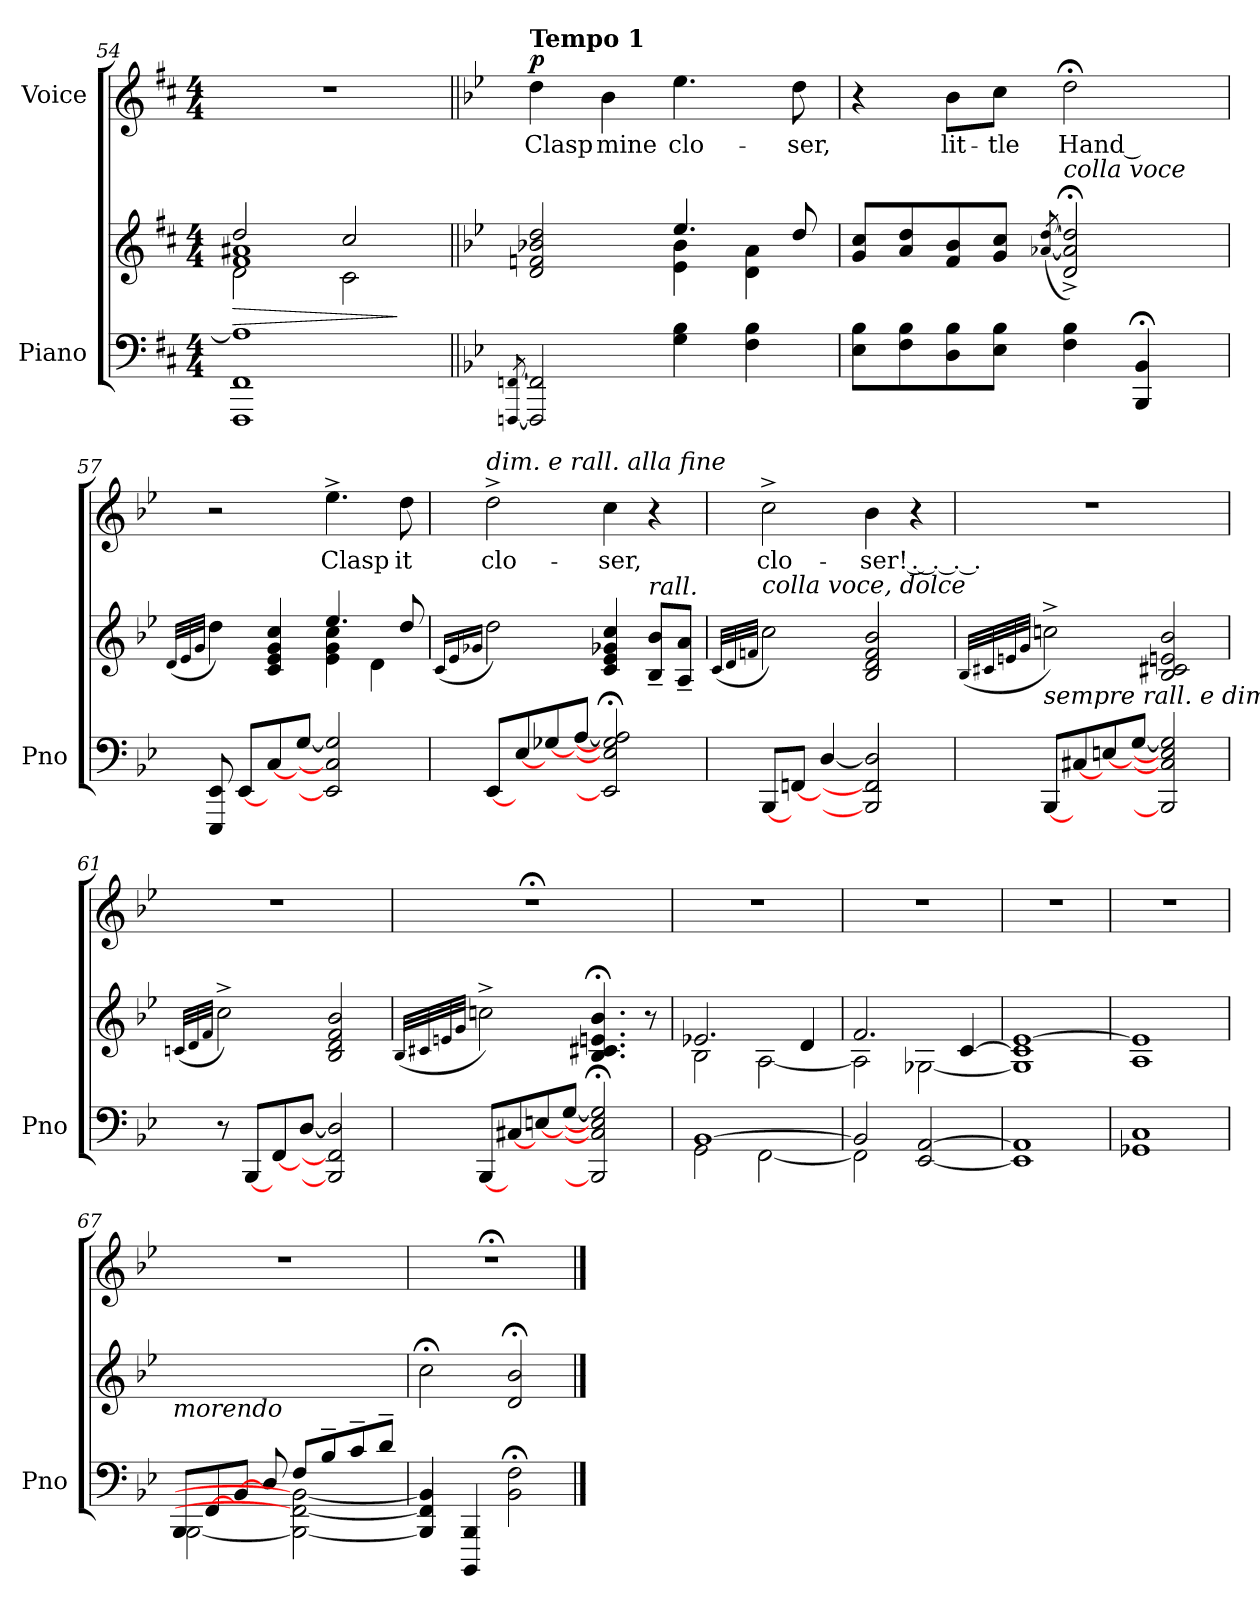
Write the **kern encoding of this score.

**kern	**kern	**dynam	**kern	**text	**dynam
*part2	*part2	*part2	*part1	*part1	*part1
*staff3	*staff2	*staff2/3	*staff1	*staff1	*staff1
*I"Piano	*	*	*I"Voice	*	*
*I'Pno	*	*	*	*	*
*clefF4	*clefG2	*	*clefG2	*	*
*k[f#c#]	*k[f#c#]	*	*k[f#c#]	*	*
*M4/4	*M4/4	*	*M4/4	*	*
=54	=54	=54	=54	=54	=54
*^	*	*	*	*	*
!	!	!	!LO:HP:b	!	!	!
*	*	*^	*	*	*	*
*	*	*	*^	*	*	*	*
1A#]	1FFF# 1FF#	2dd/	1f# 1a#X	2d\	>	1r	.	.
.	.	2cc#/	.	2c#\	.	.	.	.
*v	*v	*	*	*	*	*	*	*
*	*v	*v	*v	*	*	*	*
.	.	]	.	.	.
=55||	=55||	=55||	=55||	=55||	=55||
*k[b-e-]	*k[b-e-]	*	*k[b-e-]	*	*
[8qFFFn/ [<8qFFn/	.	.	.	.	.
*	*^	*	*	*	*
!	!	!	!	!LO:TX:a:B:t=Tempo 1	!	!
!	!	!	!LO:DY:b	!	!	!
!	!	!	!LO:DY:n=1:b	!	!	!LO:DY:a
2FFF/] 2FF/]	2d/ 2fni/ 2b-X/ 2dd/	2ryy	p other-dynamics	4dd\	Clasp	p
.	.	.	.	4b-\	mine	.
4G\ 4B-\	4.ee-/	4e-\ 4b-\	.	4.ee-\	clo-	.
4F\ 4B-\	.	4d\ 4a\	.	.	.	.
.	8dd/	.	.	8dd\	-ser,	.
*	*v	*v	*	*	*	*
=56	=56	=56	=56	=56	=56
*	*	*	*^	*	*
8E-\ 8B-\L	8g/ 8cc/L	.	4r	2.ryy	.	.
8F\ 8B-\	8a/ 8dd/	.	.	.	.	.
8D\ 8B-\	8f/ 8b-/	.	8b-\L	.	lit-	.
8E-\ 8B-\J	8g/ 8cc/J	.	8cc\J	.	-tle	.
.	(<[8qa-X/ [<8qdd/	.	.	.	.	.
!	!LO:TX:i:t=colla voce	!	!	!	!	!
4F\ 4B-\	2d/;<^ 2a-/];<^ 2dd/];<^)	.	2dd;<\	.	Hand__	.
4BBB-/; 4BB-/;	.	.	.	8ryy	.	.
.	.	.	.	8ryy	.	.
*	*	*	*v	*v	*	*
=57	=57	=57	=57	=57	=57
.	(32qd/LLL	.	.	.	.
.	32qe-/	.	.	.	.
.	32qg/JJJ	.	.	.	.
*	*^	*	*	*	*
8EEE-/ 8EE-/	4dd\)	2ryy	.	2r	.	.
[8EE-/L	.	.	.	.	.	.
[8C/	4c/ 4e-/ 4g/ 4cc/	.	.	.	.	.
[8G/J	.	.	.	.	.	.
2EE-/] 2C/] 2G/]	4.ee-/	4e-\ 4g\ 4cc\	.	4.ee-^\	Clasp	.
.	.	4d\	.	.	.	.
.	8dd/	.	.	8dd\	it	.
*	*v	*v	*	*	*	*
=58	=58	=58	=58	=58	=58
.	(16qc/LL	.	.	.	.
.	16qe-/	.	.	.	.
.	16qg-X/JJ	.	.	.	.
!	!	!	!LO:TX:a:i:t=dim. e rall. alla fine	!	!
[8EE-/L	2dd\)	.	2dd^\	clo-	.
[8E-/	.	.	.	.	.
[8G-X/	.	.	.	.	.
[>8A/J	.	.	.	.	.
2EE-/];< 2E-/];< 2G-/];< 2A/];<	4c/ 4e-/ 4g-/ 4cc/	.	4cc\	-ser,	.
!	!LO:TX:i:t=rall.	!	!	!	!
.	8B-/~ 8b-/~L	.	4r	.	.
.	8A/~ 8a/~J	.	.	.	.
=59	=59	=59	=59	=59	=59
.	(32qc/LLL	.	.	.	.
.	32qd/	.	.	.	.
.	32qfn/JJJ	.	.	.	.
!	!LO:TX:i:t=colla voce,  dolce	!	!	!	!
[8BBB-/L	2cc\)	.	2cc^\	clo-	.
[8FFn/J	.	.	.	.	.
[4D/	.	.	.	.	.
2BBB-/] 2FF/] 2D/]	2B-/ 2d/ 2f/ 2b-/	.	4b-\	-ser! . . . .	.
.	.	.	4r	.	.
=60	=60	=60	=60	=60	=60
.	(32qB-/LLL	.	.	.	.
.	32qc#X/	.	.	.	.
.	32qen/	.	.	.	.
.	32qg/JJJ	.	.	.	.
!	!LO:TX:b:i:t=sempre rall. e dim.	!	!	!	!
[8BBB-/L	2ccn^\)	.	1r	.	.
[8C#X/	.	.	.	.	.
[8En/	.	.	.	.	.
[8G/J	.	.	.	.	.
2BBB-/] 2C#/] 2E/] 2G/]	2B-/ 2c#/ 2e/ 2b-/	.	.	.	.
=61	=61	=61	=61	=61	=61
.	(32qcn/LLL	.	.	.	.
.	32qd/	.	.	.	.
.	32qf/JJJ	.	.	.	.
8r	2cc^\)	.	1r	.	.
[8BBB-/L	.	.	.	.	.
[8FF/	.	.	.	.	.
[8D/J	.	.	.	.	.
2BBB-/] 2FF/] 2D/]	2B-/ 2d/ 2f/ 2b-/	.	.	.	.
=62	=62	=62	=62	=62	=62
.	(32qB-/LLL	.	.	.	.
.	32qc#X/	.	.	.	.
.	32qen/	.	.	.	.
.	32qg/JJJ	.	.	.	.
[8BBB-/L	2ccn^\)	.	1r;<	.	.
[8C#X/	.	.	.	.	.
[8En/	.	.	.	.	.
[8G/J	.	.	.	.	.
2BBB-/];< 2C#/];< 2E/];< 2G/];<	4.B-/;< 4.c#/;< 4.e/;< 4.b-/;<	.	.	.	.
.	8r	.	.	.	.
=63	=63	=63	=63	=63	=63
*^	*^	*	*	*	*
[1BB-	2GG\	2.e-X/	2B-\	.	1r	.	.
.	[2FF\	.	[2A\	.	.	.	.
.	.	4d/	.	.	.	.	.
=64	=64	=64	=64	=64	=64	=64	=64
2BB-/]	2FF\]	2.f/	2A\]	.	1r	.	.
[2EE-/ [2AA/	2ryy	.	[2G-X\	.	.	.	.
.	.	[4c/	.	.	.	.	.
*v	*v	*	*	*	*	*	*
*	*v	*v	*	*	*	*
=65	=65	=65	=65	=65	=65
1EE-] 1AA]	1G-] 1c] [1e-	.	1r	.	.
=66	=66	=66	=66	=66	=66
1GG-X 1C	1A 1e-]	.	1r	.	.
=67	=67	=67	=67	=67	=67
*^	*	*	*	*	*
!	!	!LO:TX:b:i:t=morendo	!	!	!	!
(>8BBB-/L	[<2BBB-\	1ryy	.	1r	.	.
[<8FF/	.	.	.	.	.	.
[<8BB-/J	.	.	.	.	.	.
8D/	.	.	.	.	.	.
8F/L	2BBB-\_ 2FF\_ 2BB-\_	.	.	.	.	.
8B-~>/	.	.	.	.	.	.
8c~>/	.	.	.	.	.	.
8d~>/J	.	.	.	.	.	.
*v	*v	*	*	*	*	*
=68	=68	=68	=68	=68	=68
4BBB-/] 4FF/] 4BB-/]	2cc;<\)	.	1r;<	.	.
4BBBB-/ 4BBB-/	.	.	.	.	.
2BB-\;< 2F\;<	2d/;< 2b-/;<	.	.	.	.
==	==	==	==	==	==
*-	*-	*-	*-	*-	*-
